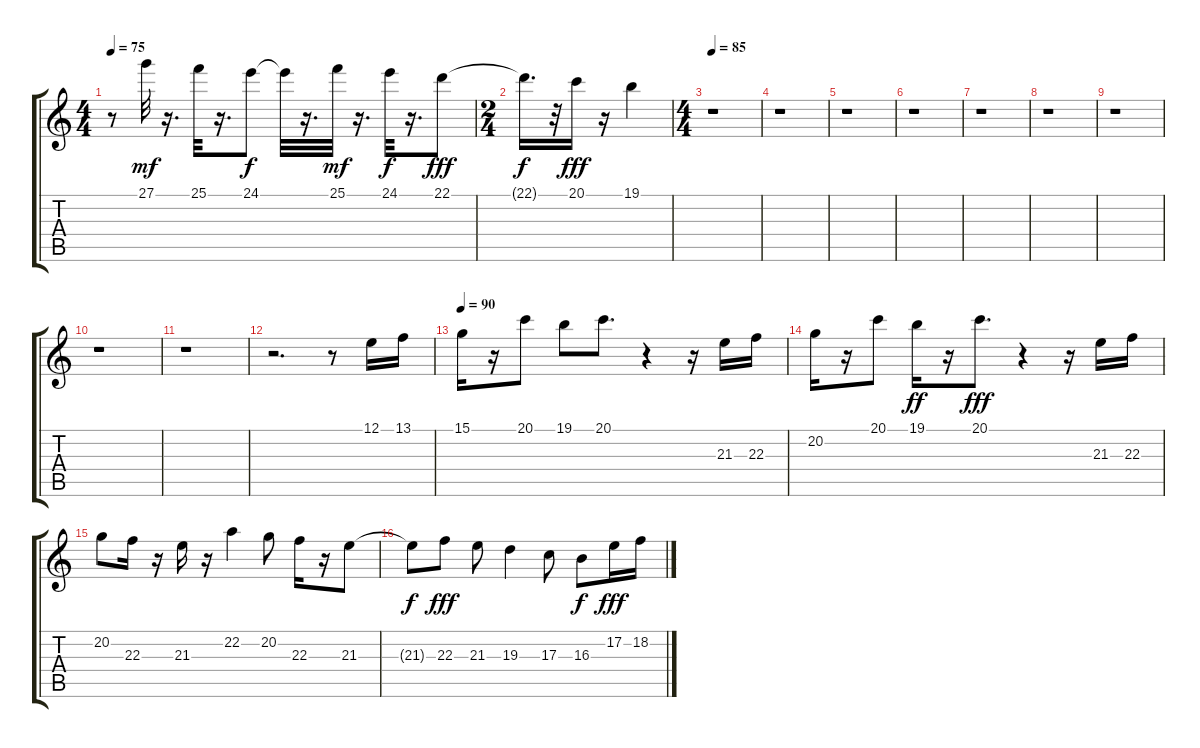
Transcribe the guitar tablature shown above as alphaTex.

\track "" {instrument fx3crystal}
\staff {score tabs}
\tuning (E4 B3 G3 D3 A2 E2) {hide}
\ts (4 4)
\tempo 75
\clef g2
\ks c
r.8{dy f} 27.1.32{dy mf} r.16{d} 25.1.32 r.16{d} 24.1.8{dy f} 24.1{t}.32 r.16{d} 25.1.32{dy mf} r.16{d} 24.1.32{dy f} r.16{d} 22.1.8{dy fff} |
\ts (2 4)
22.1{t}.16{d dy f} r.32 20.1.16{dy fff} r.16 19.1.4 |
\ts (4 4)
\tempo 85
r.1 |
r.1 |
r.1 |
r.1 |
r.1 |
r.1 |
r.1 |
r.1 |
r.1 |
r.2{d} r.8 12.1.16 13.1.16 |
\tempo 90
15.1.16 r.16 20.1.8 19.1.8 20.1.8{d} r.4 r.16 21.3.16 22.3.16 |
20.2.16 r.16 20.1.8 19.1.16{dy ff} r.16 20.1.8{d dy fff} r.4 r.16 21.3.16 22.3.16 |
20.2.8 22.3.16 r.16 21.3.16 r.16 22.2.4 20.2.8 22.3.16 r.16 21.3.8 |
21.3{t}.8{dy f} 22.3.8{dy fff} 21.3.8 19.3.4 17.3.8 16.3.8{dy f} 17.2.16{dy fff} 18.2.16
